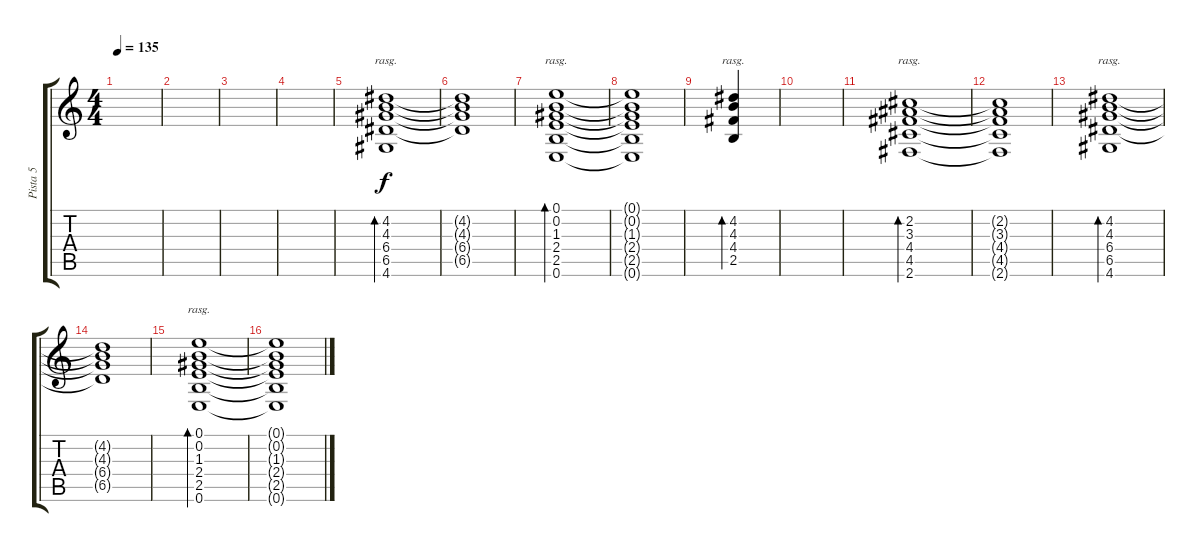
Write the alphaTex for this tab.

\track ("Pista 5" "Pista 5") {instrument electricguitarjazz}
\staff {score tabs}
\tuning (E4 B3 G3 D3 A2 E2) {hide}
\ts (4 4)
\tempo 135
\clef g2
\ks c
|
|
|
|
(4.2 4.3 6.4 6.5 4.6).1{bd 240 rasg ii volume 10 instrument electricguitarclean} |
(4.2{t} 4.3{t} 6.4{t} 6.5{t}).1 |
(0.1 0.2 1.3 2.4 2.5 0.6).1{bd 240 rasg ii} |
(0.1{t} 0.2{t} 1.3{t} 2.4{t} 2.5{t} 0.6{t}).1 |
(4.2 4.3 4.4 2.5).4{bd 240 rasg ii} |
|
(2.2 3.3 4.4 4.5 2.6).1{bd 240 rasg ii} |
(2.2{t} 3.3{t} 4.4{t} 4.5{t} 2.6{t}).1 |
(4.2 4.3 6.4 6.5 4.6).1{bd 240 rasg ii} |
(4.2{t} 4.3{t} 6.4{t} 6.5{t}).1 |
(0.1 0.2 1.3 2.4 2.5 0.6).1{bd 240 rasg ii} |
(0.1{t} 0.2{t} 1.3{t} 2.4{t} 2.5{t} 0.6{t}).1
